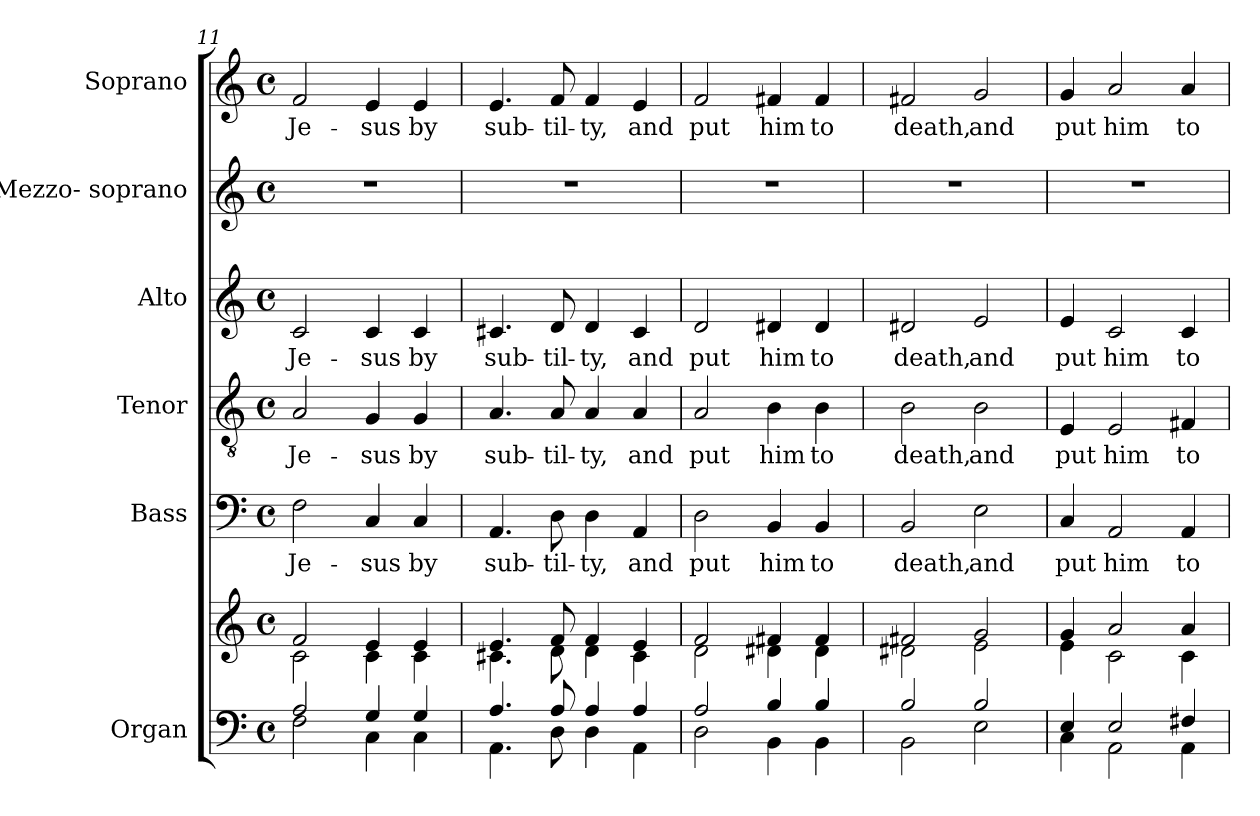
**kern	**kern	**kern	**text	**kern	**text	**kern	**text	**kern	**kern	**text
*part6	*part6	*part5	*part5	*part4	*part4	*part3	*part3	*part2	*part1	*part1
*staff7	*staff6	*staff5	*staff5	*staff4	*staff4	*staff3	*staff3	*staff2	*staff1	*staff1
*I"Organ	*	*I"Bass	*	*I"Tenor	*	*I"Alto	*	*I"Mezzo- soprano	*I"Soprano	*
*I'Org.	*	*I'B	*	*I'T.	*	*I'A	*	*I'M-S.	*I'S	*
*clefF4	*clefG2	*clefF4	*	*clefGv2	*	*clefG2	*	*clefG2	*clefG2	*
*	*	*	*	*ITrd7c12	*	*	*	*	*	*
*k[]	*k[]	*k[]	*	*k[]	*	*k[]	*	*k[]	*k[]	*
*C:	*C:	*C:	*	*C:	*	*C:	*	*C:	*C:	*
*M4/4	*M4/4	*M4/4	*	*M4/4	*	*M4/4	*	*M4/4	*M4/4	*
*met(c)	*met(c)	*met(c)	*	*met(c)	*	*met(c)	*	*met(c)	*met(c)	*
=11	=11	=11	=11	=11	=11	=11	=11	=11	=11	=11
*^	*^	*	*	*	*	*	*	*	*	*
!	!	!	!	!	!LO:LY:b:color=#000000	!	!	!	!	!	!	!
!	!	!	!	!	!	!	!LO:LY:b:color=#000000	!	!	!	!	!
!	!	!	!	!	!	!	!	!	!LO:LY:b:color=#000000	!	!	!
!	!	!	!	!	!	!	!	!	!	!	!	!LO:LY:b:color=#000000
2Ai/	2Fi\	2fi/	2ci\	2Fi\	Je-	2AAi/	Je-	2ci/	Je-	1r	2fi/	Je-
!	!	!	!	!	!LO:LY:b:color=#000000	!	!	!	!	!	!	!
!	!	!	!	!	!	!	!LO:LY:b:color=#000000	!	!	!	!	!
!	!	!	!	!	!	!	!	!	!LO:LY:b:color=#000000	!	!	!
!	!	!	!	!	!	!	!	!	!	!	!	!LO:LY:b:color=#000000
4Gi/	4Ci\	4ei/	4ci\	4Ci/	-sus	4GGi/	-sus	4ci/	-sus	.	4ei/	-sus
!	!	!	!	!	!LO:LY:b:color=#000000	!	!	!	!	!	!	!
!	!	!	!	!	!	!	!LO:LY:b:color=#000000	!	!	!	!	!
!	!	!	!	!	!	!	!	!	!LO:LY:b:color=#000000	!	!	!
!	!	!	!	!	!	!	!	!	!	!	!	!LO:LY:b:color=#000000
4Gi/	4Ci\	4ei/	4ci\	4Ci/	by	4GGi/	by	4ci/	by	.	4ei/	by
=12	=12	=12	=12	=12	=12	=12	=12	=12	=12	=12	=12	=12
!	!	!	!	!	!LO:LY:b:color=#000000	!	!	!	!	!	!	!
!	!	!	!	!	!	!	!LO:LY:b:color=#000000	!	!	!	!	!
!	!	!	!	!	!	!	!	!	!LO:LY:b:color=#000000	!	!	!
!	!	!	!	!	!	!	!	!	!	!	!	!LO:LY:b:color=#000000
4.Ai/	4.AAi\	4.ei/	4.c#Xi\	4.AAi/	sub-	4.AAi/	sub-	4.c#Xi/	sub-	1r	4.ei/	sub-
!	!	!	!	!	!LO:LY:b:color=#000000	!	!	!	!	!	!	!
!	!	!	!	!	!	!	!LO:LY:b:color=#000000	!	!	!	!	!
!	!	!	!	!	!	!	!	!	!LO:LY:b:color=#000000	!	!	!
!	!	!	!	!	!	!	!	!	!	!	!	!LO:LY:b:color=#000000
8Ai/	8Di\	8fi/	8di\	8Di\	-til-	8AAi/	-til-	8di/	-til-	.	8fi/	-til-
!	!	!	!	!	!LO:LY:b:color=#000000	!	!	!	!	!	!	!
!	!	!	!	!	!	!	!LO:LY:b:color=#000000	!	!	!	!	!
!	!	!	!	!	!	!	!	!	!LO:LY:b:color=#000000	!	!	!
!	!	!	!	!	!	!	!	!	!	!	!	!LO:LY:b:color=#000000
4Ai/	4Di\	4fi/	4di\	4Di\	-ty,	4AAi/	-ty,	4di/	-ty,	.	4fi/	-ty,
!	!	!	!	!	!LO:LY:b:color=#000000	!	!	!	!	!	!	!
!	!	!	!	!	!	!	!LO:LY:b:color=#000000	!	!	!	!	!
!	!	!	!	!	!	!	!	!	!LO:LY:b:color=#000000	!	!	!
!	!	!	!	!	!	!	!	!	!	!	!	!LO:LY:b:color=#000000
4Ai/	4AAi\	4ei/	4c#i\	4AAi/	and	4AAi/	and	4c#i/	and	.	4ei/	and
!!LO:LB:g=z
=13	=13	=13	=13	=13	=13	=13	=13	=13	=13	=13	=13	=13
!	!	!	!	!	!LO:LY:b:color=#000000	!	!	!	!	!	!	!
!	!	!	!	!	!	!	!LO:LY:b:color=#000000	!	!	!	!	!
!	!	!	!	!	!	!	!	!	!LO:LY:b:color=#000000	!	!	!
!	!	!	!	!	!	!	!	!	!	!	!	!LO:LY:b:color=#000000
2Ai/	2Di\	2fi/	2di\	2Di\	put	2AAi/	put	2di/	put	1r	2fi/	put
!	!	!	!	!	!LO:LY:b:color=#000000	!	!	!	!	!	!	!
!	!	!	!	!	!	!	!LO:LY:b:color=#000000	!	!	!	!	!
!	!	!	!	!	!	!	!	!	!LO:LY:b:color=#000000	!	!	!
!	!	!	!	!	!	!	!	!	!	!	!	!LO:LY:b:color=#000000
4Bi/	4BBi\	4f#Xi/	4d#Xi\	4BBi/	him	4BBi\	him	4d#Xi/	him	.	4f#Xi/	him
!	!	!	!	!	!LO:LY:b:color=#000000	!	!	!	!	!	!	!
!	!	!	!	!	!	!	!LO:LY:b:color=#000000	!	!	!	!	!
!	!	!	!	!	!	!	!	!	!LO:LY:b:color=#000000	!	!	!
!	!	!	!	!	!	!	!	!	!	!	!	!LO:LY:b:color=#000000
4Bi/	4BBi\	4f#i/	4d#i\	4BBi/	to	4BBi\	to	4d#i/	to	.	4f#i/	to
=14	=14	=14	=14	=14	=14	=14	=14	=14	=14	=14	=14	=14
!	!	!	!	!	!LO:LY:b:color=#000000	!	!	!	!	!	!	!
!	!	!	!	!	!	!	!LO:LY:b:color=#000000	!	!	!	!	!
!	!	!	!	!	!	!	!	!	!LO:LY:b:color=#000000	!	!	!
!	!	!	!	!	!	!	!	!	!	!	!	!LO:LY:b:color=#000000
2Bi/	2BBi\	2f#Xi/	2d#Xi\	2BBi/	death,	2BBi\	death,	2d#Xi/	death,	1r	2f#Xi/	death,
!	!	!	!	!	!LO:LY:b:color=#000000	!	!	!	!	!	!	!
!	!	!	!	!	!	!	!LO:LY:b:color=#000000	!	!	!	!	!
!	!	!	!	!	!	!	!	!	!LO:LY:b:color=#000000	!	!	!
!	!	!	!	!	!	!	!	!	!	!	!	!LO:LY:b:color=#000000
2Bi/	2Ei\	2gi/	2ei\	2Ei\	and	2BBi\	and	2ei/	and	.	2gi/	and
=15	=15	=15	=15	=15	=15	=15	=15	=15	=15	=15	=15	=15
!	!	!	!	!	!LO:LY:b:color=#000000	!	!	!	!	!	!	!
!	!	!	!	!	!	!	!LO:LY:b:color=#000000	!	!	!	!	!
!	!	!	!	!	!	!	!	!	!LO:LY:b:color=#000000	!	!	!
!	!	!	!	!	!	!	!	!	!	!	!	!LO:LY:b:color=#000000
4Ei/	4Ci\	4gi/	4ei\	4Ci/	put	4EEi/	put	4ei/	put	1r	4gi/	put
!	!	!	!	!	!LO:LY:b:color=#000000	!	!	!	!	!	!	!
!	!	!	!	!	!	!	!LO:LY:b:color=#000000	!	!	!	!	!
!	!	!	!	!	!	!	!	!	!LO:LY:b:color=#000000	!	!	!
!	!	!	!	!	!	!	!	!	!	!	!	!LO:LY:b:color=#000000
2Ei/	2AAi\	2ai/	2ci\	2AAi/	him	2EEi/	him	2ci/	him	.	2ai/	him
!	!	!	!	!	!LO:LY:b:color=#000000	!	!	!	!	!	!	!
!	!	!	!	!	!	!	!LO:LY:b:color=#000000	!	!	!	!	!
!	!	!	!	!	!	!	!	!	!LO:LY:b:color=#000000	!	!	!
!	!	!	!	!	!	!	!	!	!	!	!	!LO:LY:b:color=#000000
4F#Xi/	4AAi\	4ai/	4ci\	4AAi/	to	4FF#Xi/	to	4ci/	to	.	4ai/	to
*v	*v	*	*	*	*	*	*	*	*	*	*	*
*	*v	*v	*	*	*	*	*	*	*	*	*
=	=	=	=	=	=	=	=	=	=	=
*-	*-	*-	*-	*-	*-	*-	*-	*-	*-	*-
